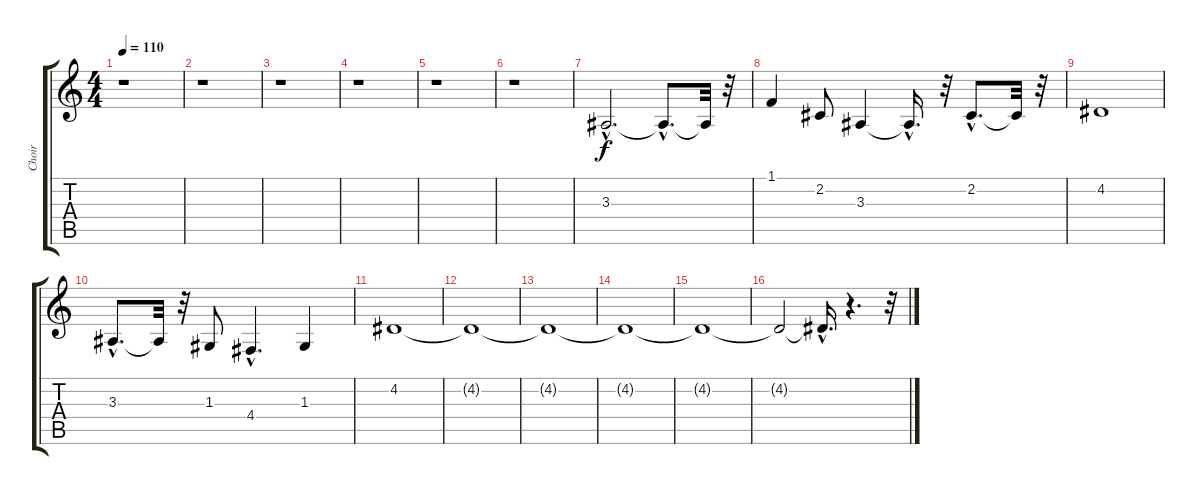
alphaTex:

\track ("Choir" "Choir") {instrument choiraahs}
\staff {score tabs}
\tuning (E4 B3 G3 D3 A2 E2) {hide}
\ts (4 4)
\tempo 110
\clef g2
\ks c
r.1{dy f instrument choiraahs} |
r.1 |
r.1 |
r.1 |
r.1 |
r.1 |
3.3{hac}.2{d} 3.3{hac t}.8{d} 3.3{t}.32 r.32 |
1.1.4 2.2.8 3.3.4 3.3{hac t}.16{d} r.32 2.2{hac}.8{d} 2.2{t}.32 r.32 |
4.2.1 |
3.3{hac}.8{d} 3.3{t}.32 r.32 1.3.8 4.4{hac}.4{d} 1.3.4 |
4.2.1 |
4.2{t}.1 |
4.2{t}.1 |
4.2{t}.1 |
4.2{t}.1 |
4.2{t}.2 4.2{hac t}.16{d} r.4{d} r.32
